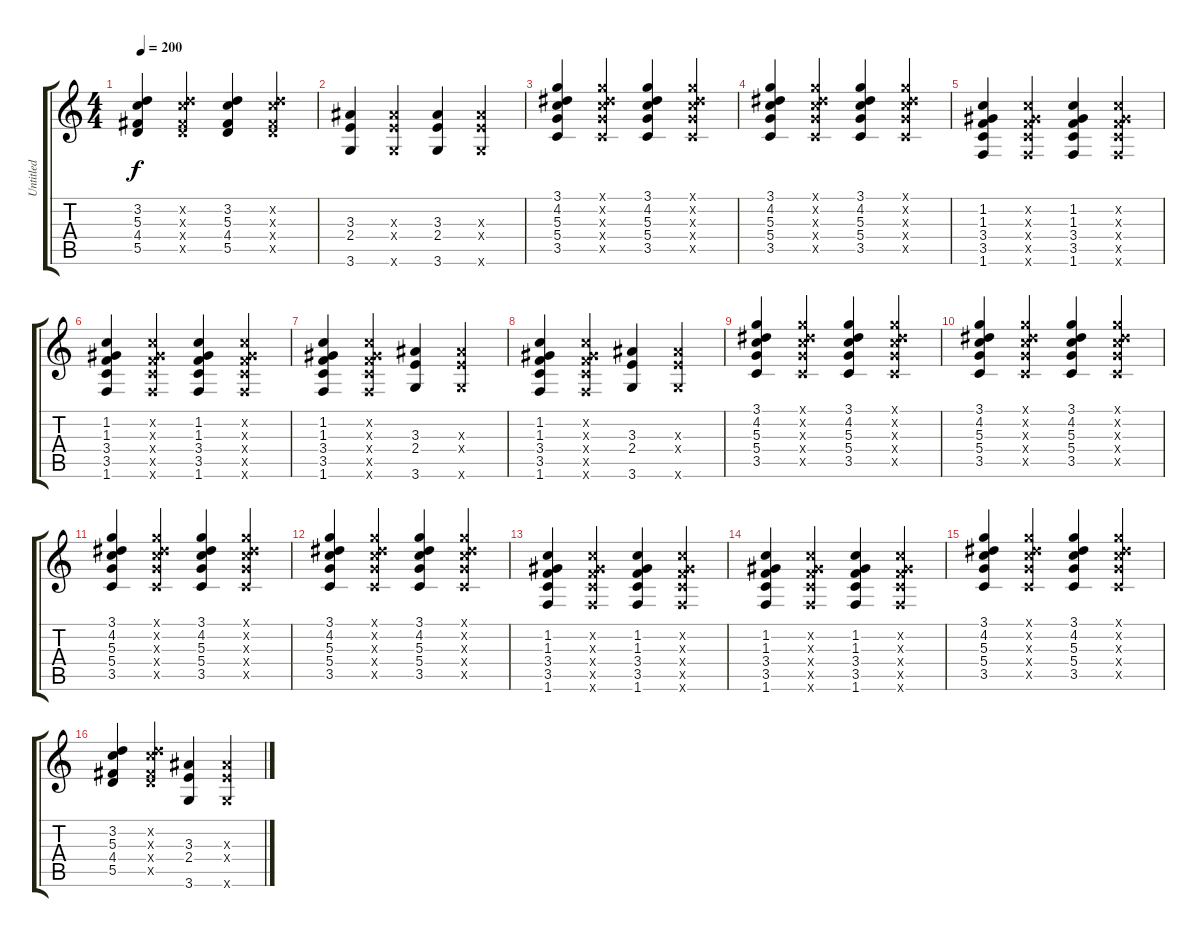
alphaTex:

\track ("Untitled" "Untitled") {instrument acousticguitarnylon}
\staff {score tabs}
\tuning (E4 B3 G3 D3 A2 E2) {hide}
\ts (4 4)
\tempo 200
\clef g2
\ks c
(3.2 5.3 4.4 5.5).4{dy f} (3.2{x} 5.3{x} 4.4{x} 5.5{x}).4 (3.2 5.3 4.4 5.5).4 (3.2{x} 5.3{x} 4.4{x} 5.5{x}).4 |
(3.3 2.4 3.6).4 (3.3{x} 2.4{x} 3.6{x}).4 (3.3 2.4 3.6).4 (3.3{x} 2.4{x} 3.6{x}).4 |
(3.1 4.2 5.3 5.4 3.5).4 (3.1{x} 4.2{x} 5.3{x} 5.4{x} 3.5{x}).4 (3.1 4.2 5.3 5.4 3.5).4 (3.1{x} 4.2{x} 5.3{x} 5.4{x} 3.5{x}).4 |
(3.1 4.2 5.3 5.4 3.5).4 (3.1{x} 4.2{x} 5.3{x} 5.4{x} 3.5{x}).4 (3.1 4.2 5.3 5.4 3.5).4 (3.1{x} 4.2{x} 5.3{x} 5.4{x} 3.5{x}).4 |
(1.2 1.3 3.4 3.5 1.6).4 (1.2{x} 1.3{x} 3.4{x} 3.5{x} 1.6{x}).4 (1.2 1.3 3.4 3.5 1.6).4 (1.2{x} 1.3{x} 3.4{x} 3.5{x} 1.6{x}).4 |
(1.2 1.3 3.4 3.5 1.6).4 (1.2{x} 1.3{x} 3.4{x} 3.5{x} 1.6{x}).4 (1.2 1.3 3.4 3.5 1.6).4 (1.2{x} 1.3{x} 3.4{x} 3.5{x} 1.6{x}).4 |
(1.2 1.3 3.4 3.5 1.6).4 (1.2{x} 1.3{x} 3.4{x} 3.5{x} 1.6{x}).4 (3.3 2.4 3.6).4 (3.3{x} 2.4{x} 3.6{x}).4 |
(1.2 1.3 3.4 3.5 1.6).4 (1.2{x} 1.3{x} 3.4{x} 3.5{x} 1.6{x}).4 (3.3 2.4 3.6).4 (3.3{x} 2.4{x} 3.6{x}).4 |
(3.1 4.2 5.3 5.4 3.5).4 (3.1{x} 4.2{x} 5.3{x} 5.4{x} 3.5{x}).4 (3.1 4.2 5.3 5.4 3.5).4 (3.1{x} 4.2{x} 5.3{x} 5.4{x} 3.5{x}).4 |
(3.1 4.2 5.3 5.4 3.5).4 (3.1{x} 4.2{x} 5.3{x} 5.4{x} 3.5{x}).4 (3.1 4.2 5.3 5.4 3.5).4 (3.1{x} 4.2{x} 5.3{x} 5.4{x} 3.5{x}).4 |
(3.1 4.2 5.3 5.4 3.5).4 (3.1{x} 4.2{x} 5.3{x} 5.4{x} 3.5{x}).4 (3.1 4.2 5.3 5.4 3.5).4 (3.1{x} 4.2{x} 5.3{x} 5.4{x} 3.5{x}).4 |
(3.1 4.2 5.3 5.4 3.5).4 (3.1{x} 4.2{x} 5.3{x} 5.4{x} 3.5{x}).4 (3.1 4.2 5.3 5.4 3.5).4 (3.1{x} 4.2{x} 5.3{x} 5.4{x} 3.5{x}).4 |
(1.2 1.3 3.4 3.5 1.6).4 (1.2{x} 1.3{x} 3.4{x} 3.5{x} 1.6{x}).4 (1.2 1.3 3.4 3.5 1.6).4 (1.2{x} 1.3{x} 3.4{x} 3.5{x} 1.6{x}).4 |
(1.2 1.3 3.4 3.5 1.6).4 (1.2{x} 1.3{x} 3.4{x} 3.5{x} 1.6{x}).4 (1.2 1.3 3.4 3.5 1.6).4 (1.2{x} 1.3{x} 3.4{x} 3.5{x} 1.6{x}).4 |
(3.1 4.2 5.3 5.4 3.5).4 (3.1{x} 4.2{x} 5.3{x} 5.4{x} 3.5{x}).4 (3.1 4.2 5.3 5.4 3.5).4 (3.1{x} 4.2{x} 5.3{x} 5.4{x} 3.5{x}).4 |
(3.2 5.3 4.4 5.5).4 (3.2{x} 5.3{x} 4.4{x} 5.5{x}).4 (3.3 2.4 3.6).4 (3.3{x} 2.4{x} 3.6{x}).4
